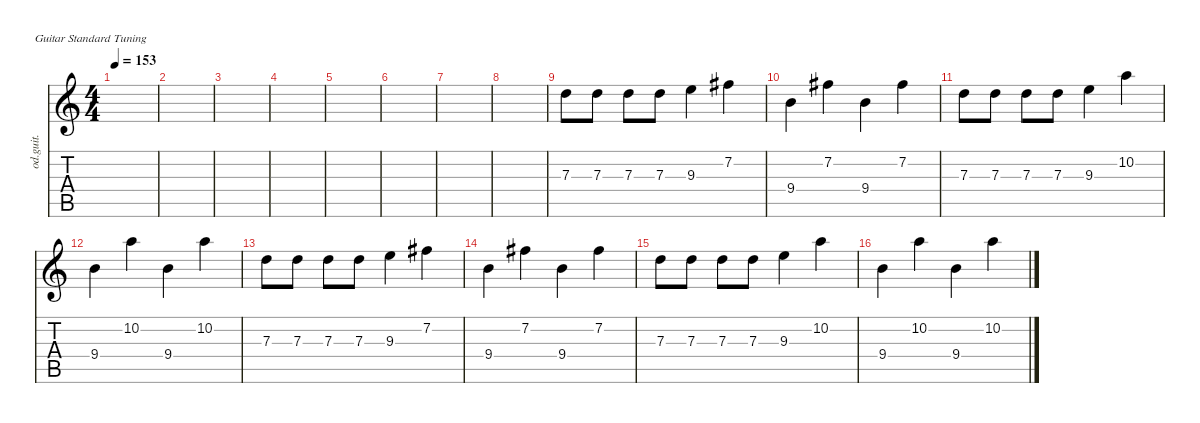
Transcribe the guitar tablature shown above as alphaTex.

\defaultSystemsLayout 4
\hideDynamics
\bracketExtendMode nobrackets
\track ("Overdriven Guitar" "od.guit.") {instrument overdrivenguitar}
\staff {score tabs}
\tuning (E4 B3 G3 D3 A2 E2)
\ts (4 4)
\tempo 153
\clef g2
\ks c
|
|
|
|
|
|
|
|
7.3.8{beam Down} 7.3.8{beam Down} 7.3.8{beam Down} 7.3.8{beam Down} 9.3.4{beam Down} 7.2{acc #}.4{beam Down} |
9.4.4{beam Down} 7.2{acc #}.4{beam Down} 9.4.4{beam Down} 7.2{acc #}.4{beam Down} |
7.3.8{beam Down} 7.3.8{beam Down} 7.3.8{beam Down} 7.3.8{beam Down} 9.3.4{beam Down} 10.2.4{beam Down} |
9.4.4{beam Down} 10.2.4{beam Down} 9.4.4{beam Down} 10.2.4{beam Down} |
7.3.8{beam Down} 7.3.8{beam Down} 7.3.8{beam Down} 7.3.8{beam Down} 9.3.4{beam Down} 7.2{acc #}.4{beam Down} |
9.4.4{beam Down} 7.2{acc #}.4{beam Down} 9.4.4{beam Down} 7.2{acc #}.4{beam Down} |
7.3.8{beam Down} 7.3.8{beam Down} 7.3.8{beam Down} 7.3.8{beam Down} 9.3.4{beam Down} 10.2.4{beam Down} |
9.4.4{beam Down} 10.2.4{beam Down} 9.4.4{beam Down} 10.2.4{beam Down}
